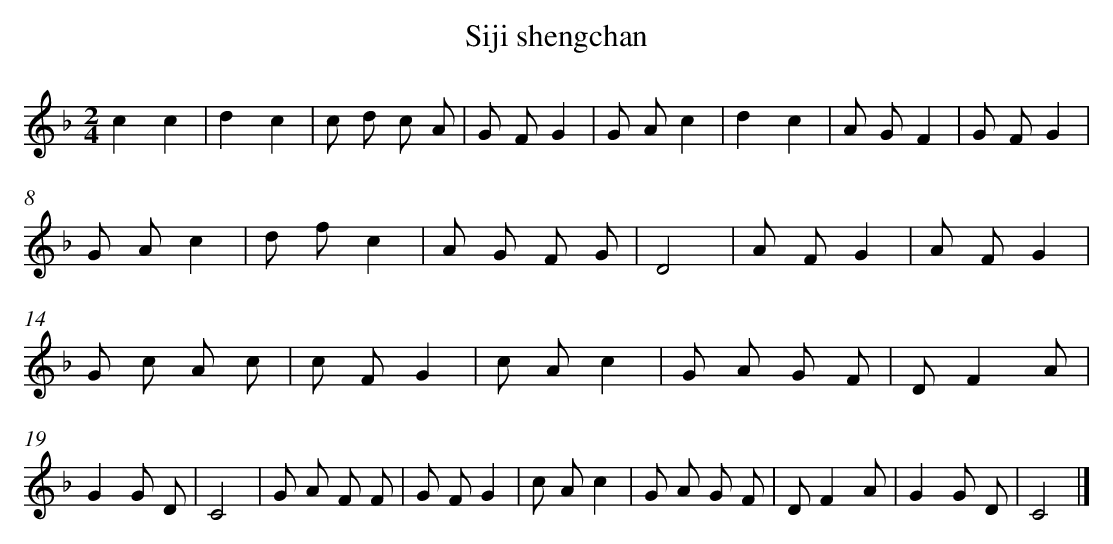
X:1
T: Siji shengchan
L: 1/8
M: 2/4
K: F
c2c2 [I:setbarnb 1]|
d2c2 |
c d c A |
G FG2 |
G Ac2 |
d2c2 |
A GF2 |
G FG2 |
G Ac2 |
d fc2 |
A G F G |
D4 |
A FG2 |
A FG2 |
G c A c |
c FG2 |
c Ac2 |
G A G F |
DF2A |
G2G D |
C4 |
G A F F |
G FG2 |
c Ac2 |
G A G F |
DF2A |
G2G D |
C4 |]
